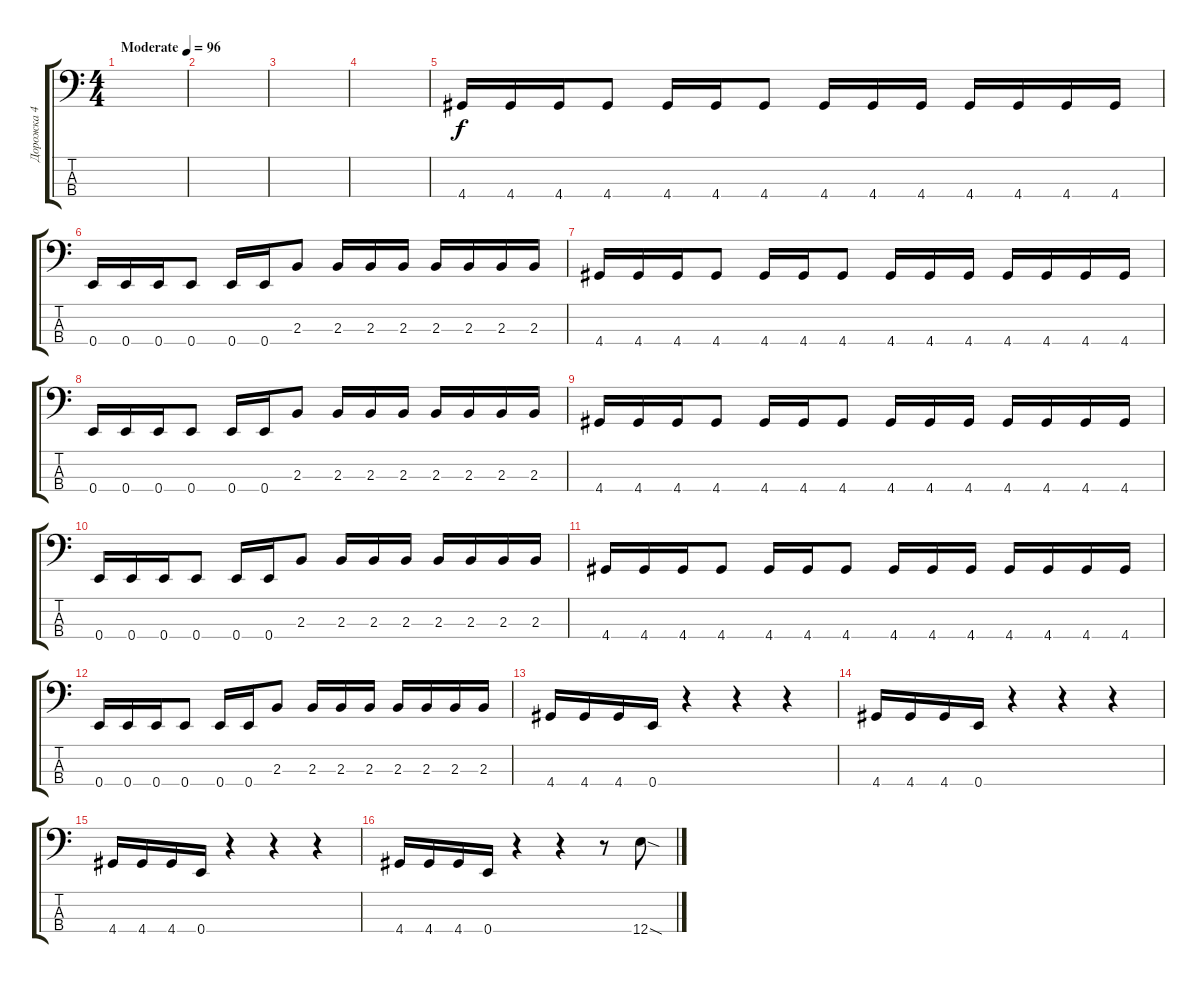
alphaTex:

\track ("Дорожка 4" "Дорожка 4") {instrument electricbasspick}
\staff {score tabs}
\tuning (G2 D2 A1 E1) {hide}
\ts (4 4)
\tempo (96 "Moderate")
\clef f4
\ks c
|
|
|
|
4.4.16 4.4.16 4.4.16 4.4.8 4.4.16 4.4.16 4.4.8 4.4.16 4.4.16 4.4.16 4.4.16 4.4.16 4.4.16 4.4.16 |
0.4.16 0.4.16 0.4.16 0.4.8 0.4.16 0.4.16 2.3.8 2.3.16 2.3.16 2.3.16 2.3.16 2.3.16 2.3.16 2.3.16 |
4.4.16 4.4.16 4.4.16 4.4.8 4.4.16 4.4.16 4.4.8 4.4.16 4.4.16 4.4.16 4.4.16 4.4.16 4.4.16 4.4.16 |
0.4.16 0.4.16 0.4.16 0.4.8 0.4.16 0.4.16 2.3.8 2.3.16 2.3.16 2.3.16 2.3.16 2.3.16 2.3.16 2.3.16 |
4.4.16 4.4.16 4.4.16 4.4.8 4.4.16 4.4.16 4.4.8 4.4.16 4.4.16 4.4.16 4.4.16 4.4.16 4.4.16 4.4.16 |
0.4.16 0.4.16 0.4.16 0.4.8 0.4.16 0.4.16 2.3.8 2.3.16 2.3.16 2.3.16 2.3.16 2.3.16 2.3.16 2.3.16 |
4.4.16 4.4.16 4.4.16 4.4.8 4.4.16 4.4.16 4.4.8 4.4.16 4.4.16 4.4.16 4.4.16 4.4.16 4.4.16 4.4.16 |
0.4.16 0.4.16 0.4.16 0.4.8 0.4.16 0.4.16 2.3.8 2.3.16 2.3.16 2.3.16 2.3.16 2.3.16 2.3.16 2.3.16 |
4.4.16 4.4.16 4.4.16 0.4.16 r.4 r.4 r.4 |
4.4.16 4.4.16 4.4.16 0.4.16 r.4 r.4 r.4 |
4.4.16 4.4.16 4.4.16 0.4.16 r.4 r.4 r.4 |
4.4.16 4.4.16 4.4.16 0.4.16 r.4 r.4 r.8 12.4{sod}.8
